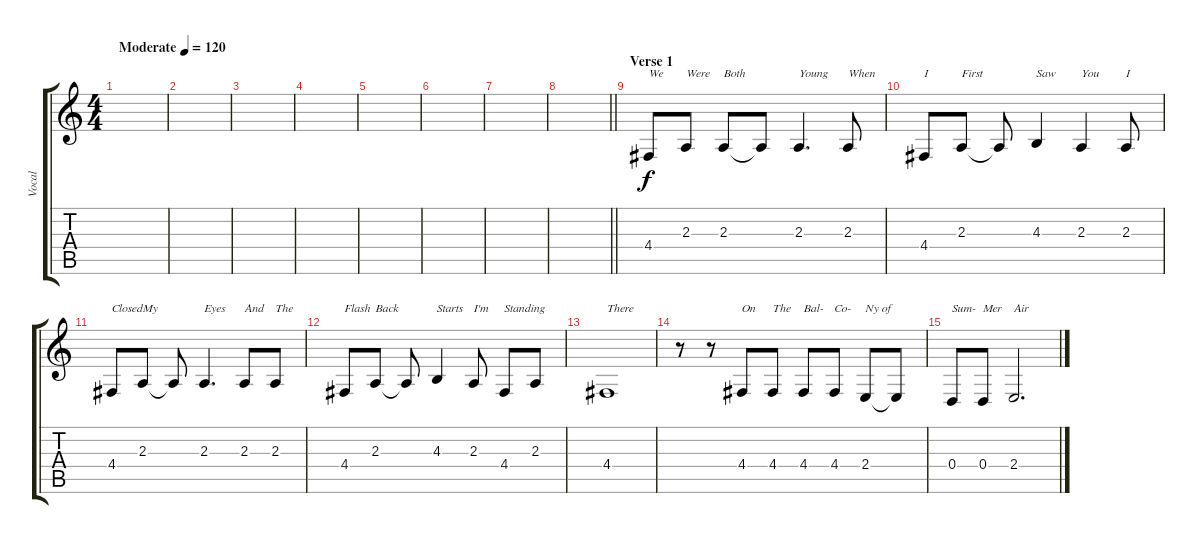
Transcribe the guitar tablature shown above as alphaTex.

\track ("Vocal" "Vocal") {instrument oboe}
\staff {score tabs}
\tuning (E4 B3 G3 D3 A2 E2) {hide}
\ts (4 4)
\tempo (120 "Moderate")
\clef g2
\ks c
|
|
|
|
|
|
|
\barLineRight lightlight
|
\section ("" "Verse 1")
4.4.8{txt "We"} 2.3.8{txt "Were"} 2.3.8{txt "Both"} 2.3{t}.8 2.3.4{d txt "Young"} 2.3.8{txt "When"} |
4.4.8{txt "I"} 2.3.8{txt "First"} 2.3{t}.8 4.3.4{txt "Saw"} 2.3.4{txt "You"} 2.3.8{txt "I"} |
4.4.8{txt "Closed"} 2.3.8{txt "My"} 2.3{t}.8 2.3.4{d txt "Eyes"} 2.3.8{txt "And"} 2.3.8{txt "The"} |
4.4.8{txt "Flash"} 2.3.8{txt "Back"} 2.3{t}.8 4.3.4{txt "Starts"} 2.3.8{txt "I'm"} 4.4.8{txt "Standing"} 2.3.8 |
4.4.1{txt "There"} |
r.8 r.8 4.4.8{txt "On"} 4.4.8{txt "The"} 4.4.8{txt "Bal-"} 4.4.8{txt "Co-"} 2.4.8{txt "Ny of"} 2.4{t}.8 |
0.4.8{txt "Sum-"} 0.4.8{txt "Mer"} 2.4.2{d txt "Air"}
